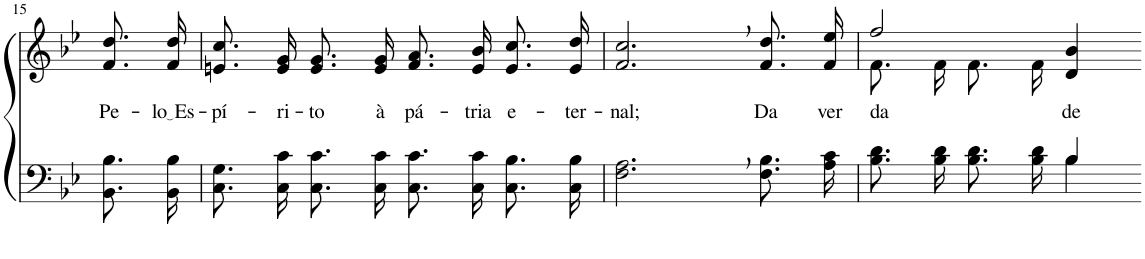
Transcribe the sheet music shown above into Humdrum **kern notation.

**kern	**kern	**text
*part2	*part1	*part1
*staff2	*staff1	*staff1
*I"Parte III e IV	*I"Parte I e II	*
!!LO:PB:g=z
*clefF4	*clefG2	*
*Trd1c2	*Trd1c2	*
*k[b-e-]	*k[b-e-]	*
*M4/4	*M4/4	*
=15	=15	=15
!	!	!LO:LY:b
8.BB-\ 8.B-\L	8.f/ 8.dd/L	Pe-
!	!	!LO:LY:b
16BB-\ 16B-\Jk	16f/ 16dd/Jk	lo Es
=16	=16	=16
!	!	!LO:LY:b
8.C\ 8.G\L	8.en/ 8.cc/L	-pí-
!	!	!LO:LY:b
16C\ 16c\Jk	16e/ 16g/Jk	-ri-
!	!	!LO:LY:b
8.C\ 8.c\L	8.e/ 8.g/L	-to
!	!	!LO:LY:b
16C\ 16c\Jk	16e/ 16g/Jk	à
!	!	!LO:LY:b
8.C\ 8.c\L	8.f/ 8.a/L	pá-
!	!	!LO:LY:b
16C\ 16c\Jk	16e/ 16b-/Jk	-tria
!	!	!LO:LY:b
8.C\ 8.B-\L	8.e/ 8.cc/L	e-
!	!	!LO:LY:b
16C\ 16B-\Jk	16e/ 16dd/Jk	-ter-
=17	=17	=17
!	!	!LO:LY:b
2.F\, 2.A\,	2.f/, 2.cc/,	-nal;
!	!	!LO:LY:b
8.F\ 8.B-\L	8.f\ 8.dd\L	Da
!	!	!LO:LY:b
16A\ 16c\Jk	16f\ 16ee-\Jk	ver-
=18	=18	=18
*^	*^	*
!	!	!	!	!LO:LY:b
8.B-\ 8.d\L	2ryy	2ff/	8.f\L	-da-
16B-\ 16d\Jk	.	.	16f\Jk	.
8.B-\ 8.d\L	.	.	8.f\L	.
16B-\ 16d\Jk	.	.	16f\Jk	.
!	!	!	!	!LO:LY:b
4B-\	4B-/	4d/ 4b-/	4ryy	-de
*v	*v	*	*	*
*	*v	*v	*
=-	=-	=-
*-	*-	*-
